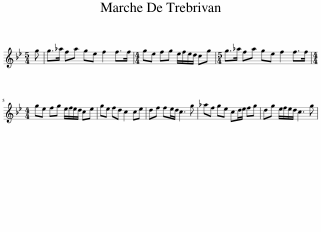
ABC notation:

X:1
L:1/8
M:5/4
I:linebreak $
K:Bb
V:1 treble
V:1
 g | g>_a fa ge f2 f>f |[M:4/4] ge fg e/f/e/d/ cg |[M:5/4] g>_a fa ge f2 f>f |$[M:4/4] ge fg e/f/e/d/ ce | %5
 ge fd c2 ce | df fe/d/ c3 g | _af ge cd/e/ fg | dg e/f/e/d/ c3 g | %9
